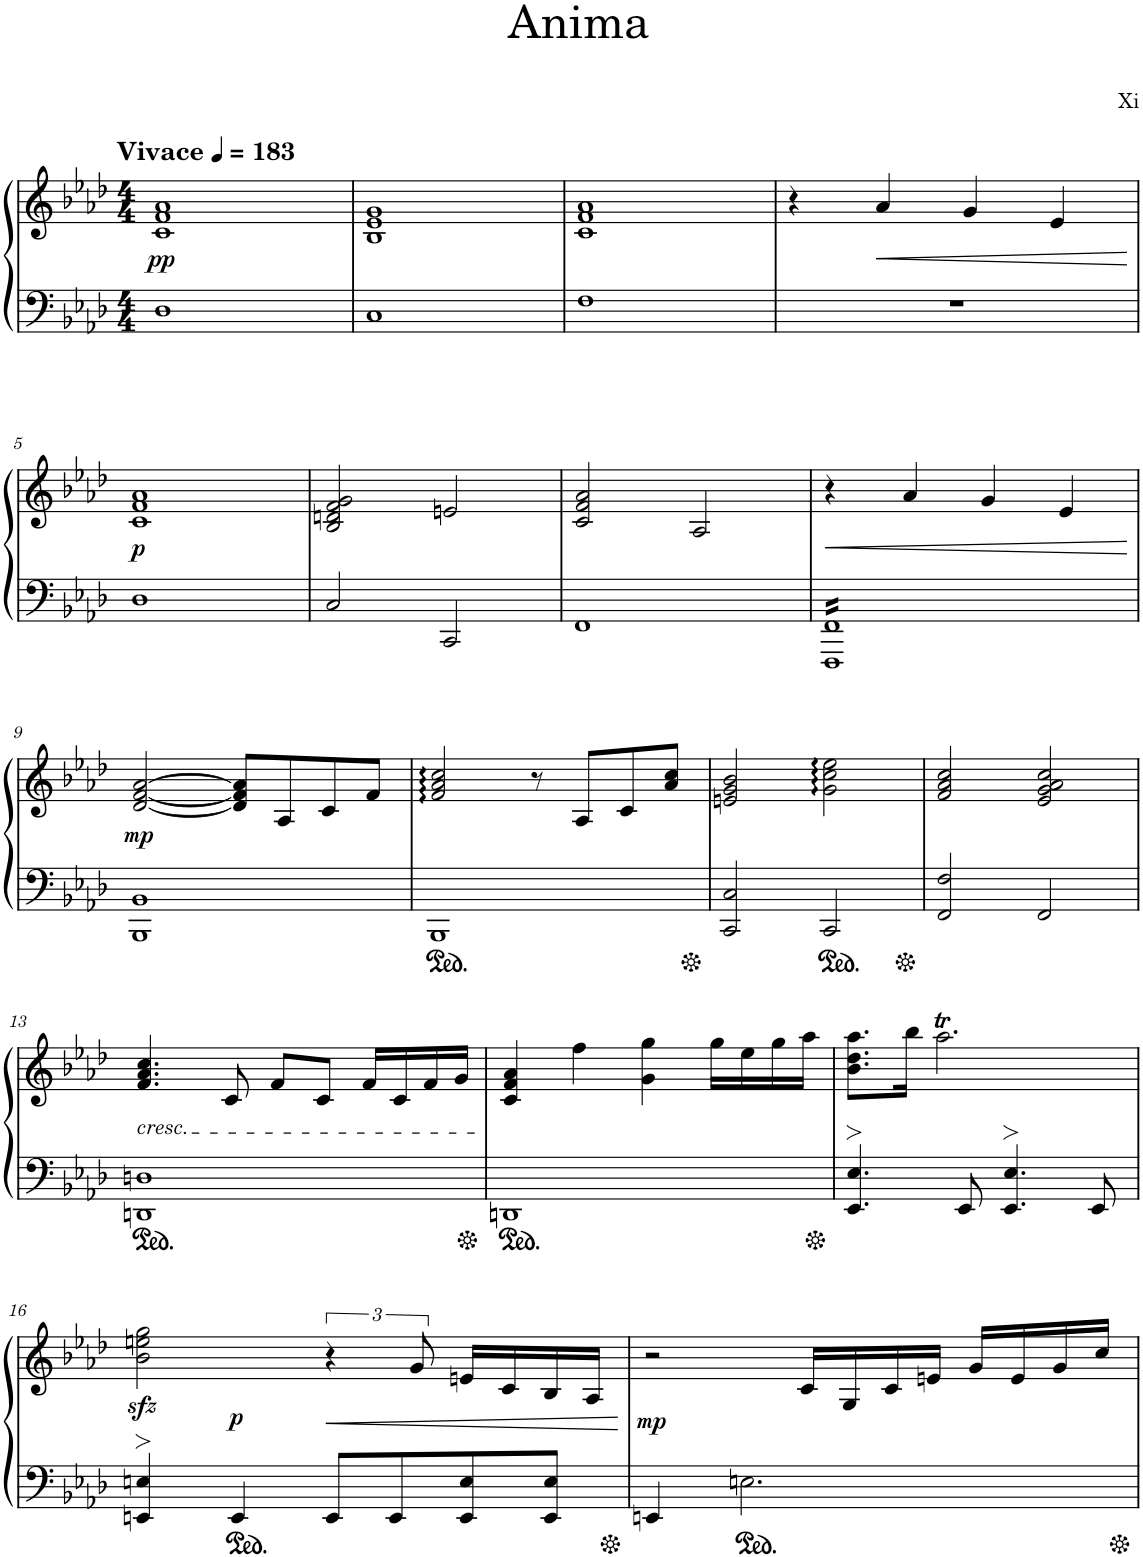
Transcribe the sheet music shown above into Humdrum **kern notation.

**kern	**kern	**dynam
*part1	*part1	*part1
*staff2	*staff1	*staff1/2
*I"Piano	*	*
*I'Pno.	*	*
*clefF4	*clefG2	*
*k[b-e-a-d-]	*k[b-e-a-d-]	*
*M4/4	*M4/4	*
*MM183	*MM183	*
=1	=1	=1
!	!LO:TX:a:B:t=Vivace	!
!	!	!LO:DY:b
1D-	1c 1f 1a-	pp
=2	=2	=2
1C	1B- 1e- 1g	.
=3	=3	=3
1F	1c 1f 1a-	.
=4	=4	=4
1r	4r	.
!	!	!LO:HP:b
.	4a-/	<
.	4g/	.
.	4e-/	.
.	.	[
!!LO:LB:g=z
=5	=5	=5
!	!	!LO:DY:b
1D-	1c 1f 1a-	p
=6	=6	=6
2C/	2B-/ 2dn/ 2f/ 2g/	.
2CC/	2en/	.
=7	=7	=7
1FF	2c/ 2f/ 2a-/	.
.	2A-/	.
=8	=8	=8
!	!	!LO:HP:b
*tremolo	*	*
16FFF 16FFLL	4r	<
16FFF 16FF	.	.
16FFF 16FF	.	.
16FFF 16FF	.	.
16FFF 16FF	4a-/	.
16FFF 16FF	.	.
16FFF 16FF	.	.
16FFF 16FF	.	.
16FFF 16FF	4g/	.
16FFF 16FF	.	.
16FFF 16FF	.	.
16FFF 16FF	.	.
16FFF 16FF	4e-/	.
16FFF 16FF	.	.
16FFF 16FF	.	.
16FFF 16FFJJ	.	.
*Xtremolo	*	*
.	.	[
!!LO:LB:g=z
=9	=9	=9
!	!	!LO:DY:b
1BBB- 1BB-	[2d-/ [2f/ [2a-/	mp
.	8d-/] 8f/] 8a-/]L	.
.	8A-/	.
.	8c/	.
.	8f/J	.
=10	=10	=10
1BBB-	2f/ 2a-/ 2cc/	.
.	8r	.
.	8A-/L	.
.	8c/	.
.	8a-/ 8cc/J	.
=11	=11	=11
2CC/ 2C/	2en/ 2g/ 2b-/	.
2CC/	2g\ 2cc\ 2ee-\	.
=12	=12	=12
2FF/ 2F/	2f/ 2a-/ 2cc/	.
2FF/	2e-/ 2g/ 2a-/ 2cc/	.
!!LO:LB:g=z
=13	=13	=13
!	!LO:TX:b:i:t=cresc.	!
1DDn 1Dn	4.f/ 4.a-/ 4.cc/	.
.	8c/	.
.	8f/L	.
.	8c/J	.
.	16f/LL	.
.	16c/	.
.	16f/	.
.	16g/JJ	.
=14	=14	=14
1DDn	4c/ 4f/ 4a-/	.
.	4ff\	.
.	4g\ 4gg\	.
.	16gg\LL	.
.	16ee-\	.
.	16gg\	.
.	16aa-\JJ	.
=15	=15	=15
4.EE-/> 4.E-/>	8.b-\ 8.dd-\ 8.aa-\L	.
.	16bb-\Jk	.
.	2.aa-T\	.
8EE-/	.	.
4.EE-/> 4.E-/>	.	.
8EE-/	.	.
!!LO:LB:g=z
=16	=16	=16
*	*^	*
4EEn/> 4En/>	2b-\zz< 2een\zz< 2gg\zz<	4ryy	.
!	!	!	!LO:DY:b
4EE/	.	2.ryy	p
!	!	!	!LO:HP:b
8EE/L	6r	.	<
8EE/	.	.	.
.	12g/	.	.
8EE/ 8E/	16en/LL	.	.
.	16c/	.	.
8EE/ 8E/J	16B-/	.	.
.	16A-/JJ	.	.
.	.	.	[
=17	=17	=17	=17
!	!	!	!LO:DY:b
*	*v	*v	*
4EEn/	2r	mp
2.En\	.	.
.	16c/LL	.
.	16G/	.
.	16c/	.
.	16en/JJ	.
.	16g/LL	.
.	16e/	.
.	16g/	.
.	16cc/JJ	.
=	=	=
*-	*-	*-
